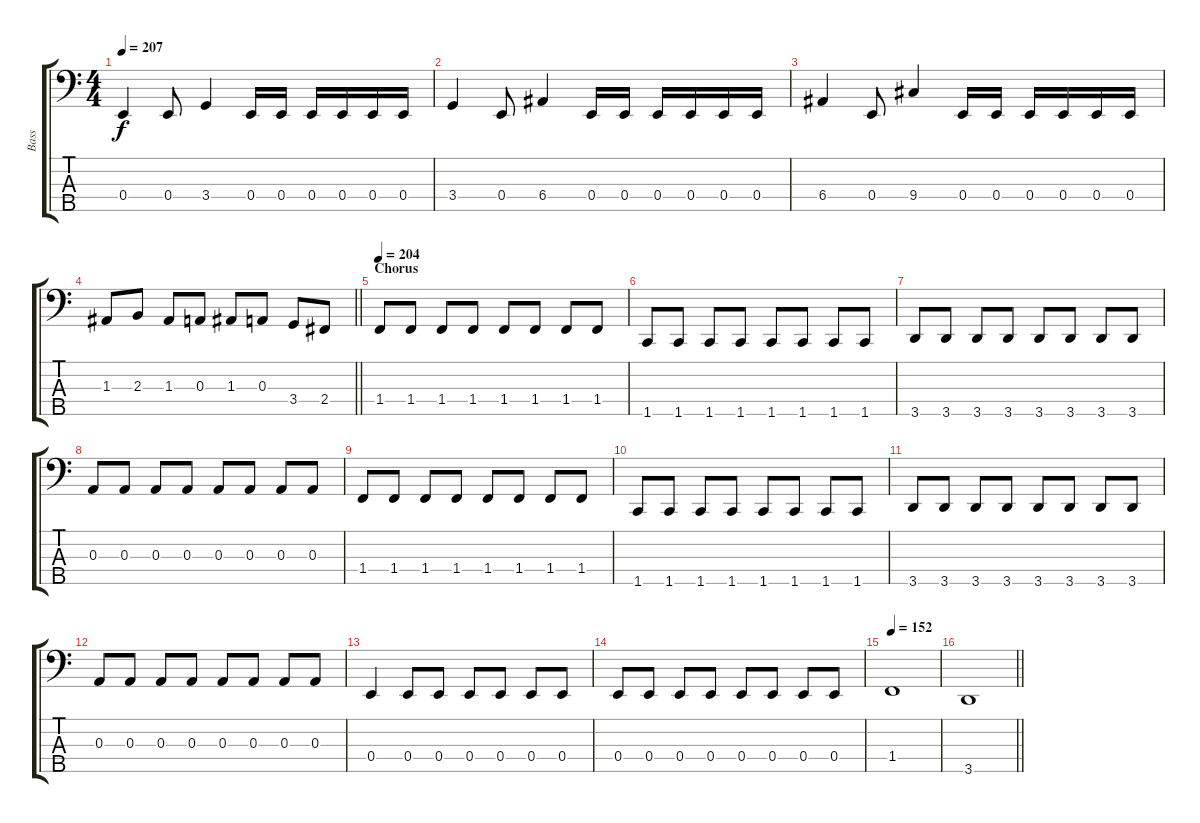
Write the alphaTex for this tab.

\track ("Bass" "Bass") {instrument electricbassfinger}
\staff {score tabs}
\tuning (G2 D2 A1 E1 B0) {hide}
\ts (4 4)
\tempo 207
\clef f4
\ks c
0.4.4{dy f} 0.4.8 3.4.4 0.4.16 0.4.16 0.4.16 0.4.16 0.4.16 0.4.16 |
3.4.4 0.4.8 6.4.4 0.4.16 0.4.16 0.4.16 0.4.16 0.4.16 0.4.16 |
6.4.4 0.4.8 9.4.4 0.4.16 0.4.16 0.4.16 0.4.16 0.4.16 0.4.16 |
\barLineRight lightlight
1.3.8 2.3.8 1.3.8 0.3.8 1.3.8 0.3.8 3.4.8 2.4.8 |
\section ("" "Chorus")
\tempo 204
1.4.8 1.4.8 1.4.8 1.4.8 1.4.8 1.4.8 1.4.8 1.4.8 |
1.5.8 1.5.8 1.5.8 1.5.8 1.5.8 1.5.8 1.5.8 1.5.8 |
3.5.8 3.5.8 3.5.8 3.5.8 3.5.8 3.5.8 3.5.8 3.5.8 |
0.3.8 0.3.8 0.3.8 0.3.8 0.3.8 0.3.8 0.3.8 0.3.8 |
1.4.8 1.4.8 1.4.8 1.4.8 1.4.8 1.4.8 1.4.8 1.4.8 |
1.5.8 1.5.8 1.5.8 1.5.8 1.5.8 1.5.8 1.5.8 1.5.8 |
3.5.8 3.5.8 3.5.8 3.5.8 3.5.8 3.5.8 3.5.8 3.5.8 |
0.3.8 0.3.8 0.3.8 0.3.8 0.3.8 0.3.8 0.3.8 0.3.8 |
0.4.4 0.4.8 0.4.8 0.4.8 0.4.8 0.4.8 0.4.8 |
0.4.8 0.4.8 0.4.8 0.4.8 0.4.8 0.4.8 0.4.8 0.4.8 |
\tempo 152
1.4.1 |
\barLineRight lightlight
3.5.1
